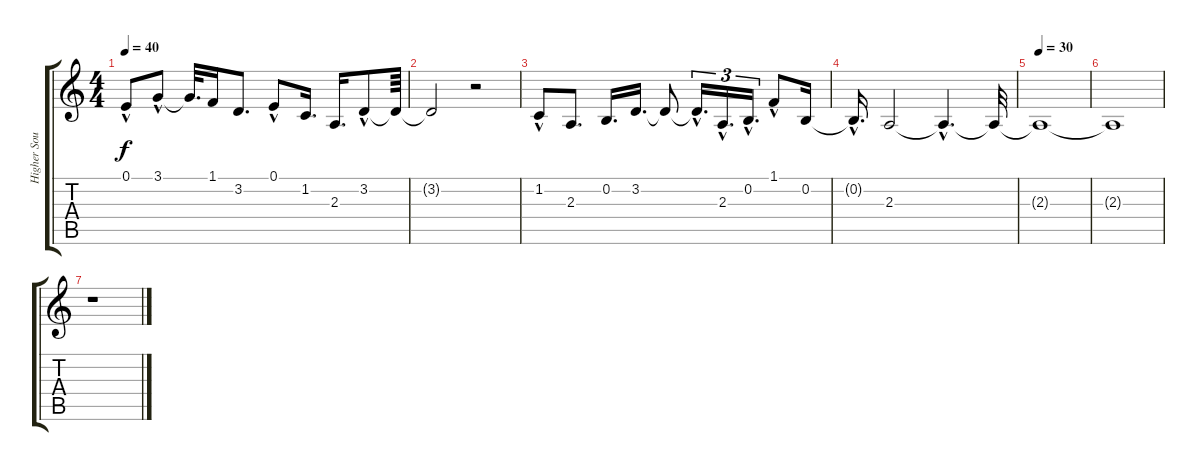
\track ("Higher Souls" "Higher Sou") {instrument stringensemble2}
\staff {score tabs}
\tuning (E4 B3 G3 D3 A2 E2) {hide}
\ts (4 4)
\tempo 40
\clef g2
\ks c
0.1{hac}.8{dy f} 3.1{hac}.8 3.1{t}.32{d} 1.1.16 3.2.8{d} 0.1{hac}.8 1.2.16{d} 2.3.16{d} 3.2{hac}.8 3.2{t}.64 |
3.2{t}.2 r.2 |
1.2{hac}.8 2.3.8{d} 0.2.16{d} 3.2.16{d} 3.2{t}.8 3.2{hac t}.16{d tu (3 2)} 2.3{hac}.16{d tu (3 2)} 0.2{hac}.16{d tu (3 2)} 1.1{hac}.8 0.2.16 |
0.2{hac t}.16{d} 2.3.2{volume 1} 2.3{hac t}.4{d} 2.3{t}.32 |
\tempo 30
2.3{t}.1 |
2.3{t}.1 |
r.1
